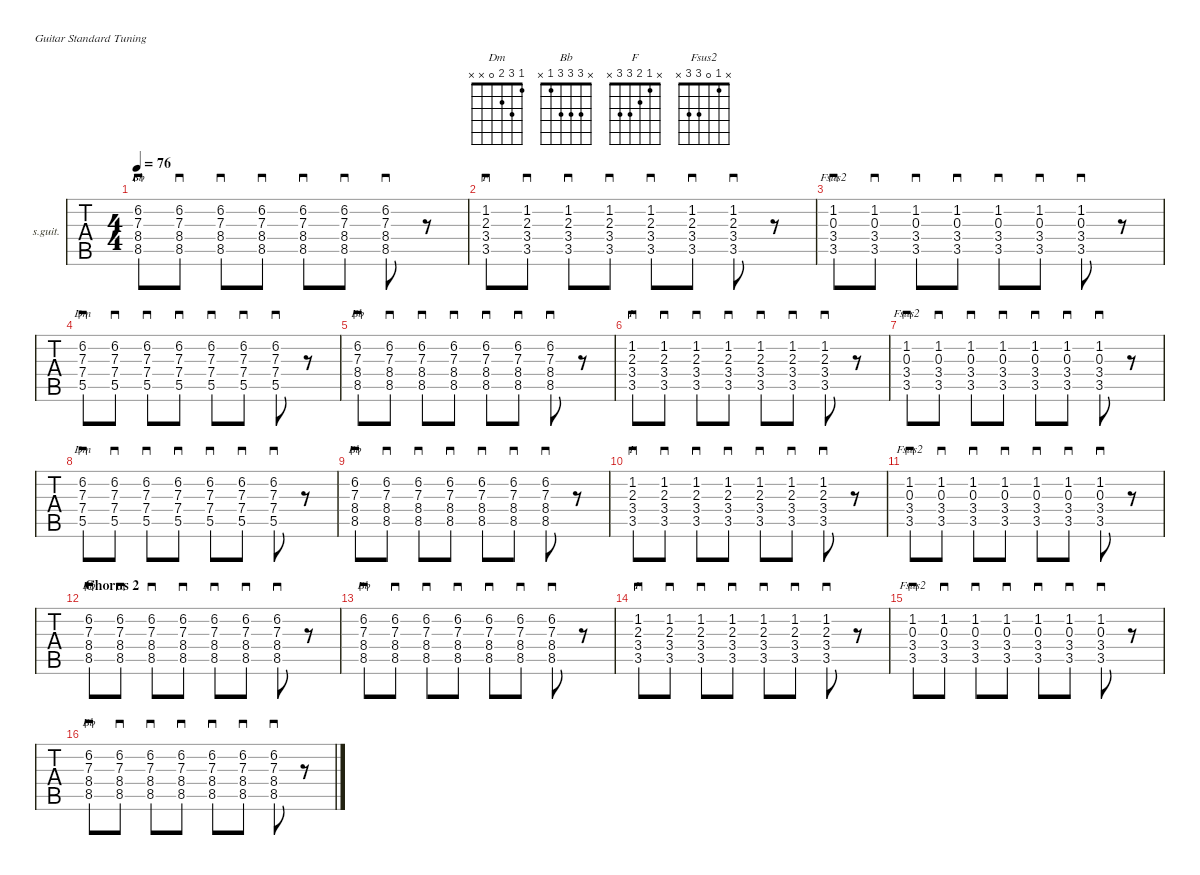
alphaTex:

\defaultSystemsLayout 4
\hideDynamics
\bracketExtendMode nobrackets
\firstSystemTrackNameOrientation horizontal
\track ("moveable chords 07 SLASH TEST" "s.guit.") {instrument acousticguitarsteel}
\staff {tabs}
\tuning (E4 B3 G3 D3 A2 E2)
\chord ("Dm" 1 3 2 0 x x) {showfingering false}
\chord ("Bb" x 3 3 3 1 x) {showfingering false}
\chord ("F" x 1 2 3 3 x) {showfingering false}
\chord ("Fsus2" x 1 0 3 3 x) {showfingering false}
\ts (4 4)
\tempo 76
\clef g2
\ks gminor
(8.5{lf 4 acc forcenatural} 8.4{lf 5 acc b} 7.3{lf 3 acc forcenatural} 6.2{lf 2 acc forcenatural}).8{sd ch "Bb" dy mf beam Down} (8.5{lf 4 acc forcenatural} 8.4{lf 5 acc b} 7.3{lf 3 acc forcenatural} 6.2{lf 2 acc forcenatural}).8{sd beam Down} (8.5{lf 4 acc forcenatural} 8.4{lf 5 acc b} 7.3{lf 3 acc forcenatural} 6.2{lf 2 acc forcenatural}).8{sd beam Down} (8.5{lf 4 acc forcenatural} 8.4{lf 5 acc b} 7.3{lf 3 acc forcenatural} 6.2{lf 2 acc forcenatural}).8{sd beam Down} (8.5{lf 4 acc forcenatural} 8.4{lf 5 acc b} 7.3{lf 3 acc forcenatural} 6.2{lf 2 acc forcenatural}).8{sd beam Down} (8.5{lf 4 acc forcenatural} 8.4{lf 5 acc b} 7.3{lf 3 acc forcenatural} 6.2{lf 2 acc forcenatural}).8{sd beam Down} (8.5{lf 4 acc forcenatural} 8.4{lf 5 acc b} 7.3{lf 3 acc forcenatural} 6.2{lf 2 acc forcenatural}).8{sd beam Down} r.8{beam Down} |
(3.5{acc forcenatural} 3.4{acc forcenatural} 2.3{acc forcenatural} 1.2{acc forcenatural}).8{sd ch "F" beam Up} (3.5{acc forcenatural} 3.4{acc forcenatural} 2.3{acc forcenatural} 1.2{acc forcenatural}).8{sd beam Up} (3.5{acc forcenatural} 3.4{acc forcenatural} 2.3{acc forcenatural} 1.2{acc forcenatural}).8{sd beam Up} (3.5{acc forcenatural} 3.4{acc forcenatural} 2.3{acc forcenatural} 1.2{acc forcenatural}).8{sd beam Up} (3.5{acc forcenatural} 3.4{acc forcenatural} 2.3{acc forcenatural} 1.2{acc forcenatural}).8{sd beam Up} (3.5{acc forcenatural} 3.4{acc forcenatural} 2.3{acc forcenatural} 1.2{acc forcenatural}).8{sd beam Up} (3.5{acc forcenatural} 3.4{acc forcenatural} 2.3{acc forcenatural} 1.2{acc forcenatural}).8{sd beam Up} r.8{beam Down} |
(3.5{lf 4 acc forcenatural} 3.4{lf 5 acc forcenatural} 0.3{acc forcenatural} 1.2{lf 2 acc forcenatural}).8{sd ch "Fsus2" beam Up} (3.5{lf 4 acc forcenatural} 3.4{lf 5 acc forcenatural} 0.3{acc forcenatural} 1.2{lf 2 acc forcenatural}).8{sd beam Up} (3.5{lf 4 acc forcenatural} 3.4{lf 5 acc forcenatural} 0.3{acc forcenatural} 1.2{lf 2 acc forcenatural}).8{sd beam Up} (3.5{lf 4 acc forcenatural} 3.4{lf 5 acc forcenatural} 0.3{acc forcenatural} 1.2{lf 2 acc forcenatural}).8{sd beam Up} (3.5{lf 4 acc forcenatural} 3.4{lf 5 acc forcenatural} 0.3{acc forcenatural} 1.2{lf 2 acc forcenatural}).8{sd beam Up} (3.5{lf 4 acc forcenatural} 3.4{lf 5 acc forcenatural} 0.3{acc forcenatural} 1.2{lf 2 acc forcenatural}).8{sd beam Up} (3.5{lf 4 acc forcenatural} 3.4{lf 5 acc forcenatural} 0.3{acc forcenatural} 1.2{lf 2 acc forcenatural}).8{sd beam Up} r.8{beam Down} |
(5.5{lf 2 acc forcenatural} 7.4{lf 4 acc forcenatural} 7.3{lf 5 acc forcenatural} 6.2{lf 3 acc forcenatural}).8{sd ch "Dm" beam Up} (5.5{lf 2 acc forcenatural} 7.4{lf 4 acc forcenatural} 7.3{lf 5 acc forcenatural} 6.2{lf 3 acc forcenatural}).8{sd beam Up} (5.5{lf 2 acc forcenatural} 7.4{lf 4 acc forcenatural} 7.3{lf 5 acc forcenatural} 6.2{lf 3 acc forcenatural}).8{sd beam Up} (5.5{lf 2 acc forcenatural} 7.4{lf 4 acc forcenatural} 7.3{lf 5 acc forcenatural} 6.2{lf 3 acc forcenatural}).8{sd beam Up} (5.5{lf 2 acc forcenatural} 7.4{lf 4 acc forcenatural} 7.3{lf 5 acc forcenatural} 6.2{lf 3 acc forcenatural}).8{sd beam Up} (5.5{lf 2 acc forcenatural} 7.4{lf 4 acc forcenatural} 7.3{lf 5 acc forcenatural} 6.2{lf 3 acc forcenatural}).8{sd beam Up} (5.5{lf 2 acc forcenatural} 7.4{lf 4 acc forcenatural} 7.3{lf 5 acc forcenatural} 6.2{lf 3 acc forcenatural}).8{sd beam Up} r.8{beam Down} |
(8.5{lf 4 acc forcenatural} 8.4{lf 5 acc b} 7.3{lf 3 acc forcenatural} 6.2{lf 2 acc forcenatural}).8{sd ch "Bb" beam Down} (8.5{lf 4 acc forcenatural} 8.4{lf 5 acc b} 7.3{lf 3 acc forcenatural} 6.2{lf 2 acc forcenatural}).8{sd beam Down} (8.5{lf 4 acc forcenatural} 8.4{lf 5 acc b} 7.3{lf 3 acc forcenatural} 6.2{lf 2 acc forcenatural}).8{sd beam Down} (8.5{lf 4 acc forcenatural} 8.4{lf 5 acc b} 7.3{lf 3 acc forcenatural} 6.2{lf 2 acc forcenatural}).8{sd beam Down} (8.5{lf 4 acc forcenatural} 8.4{lf 5 acc b} 7.3{lf 3 acc forcenatural} 6.2{lf 2 acc forcenatural}).8{sd beam Down} (8.5{lf 4 acc forcenatural} 8.4{lf 5 acc b} 7.3{lf 3 acc forcenatural} 6.2{lf 2 acc forcenatural}).8{sd beam Down} (8.5{lf 4 acc forcenatural} 8.4{lf 5 acc b} 7.3{lf 3 acc forcenatural} 6.2{lf 2 acc forcenatural}).8{sd beam Down} r.8{beam Down} |
(3.5{acc forcenatural} 3.4{acc forcenatural} 2.3{acc forcenatural} 1.2{acc forcenatural}).8{sd ch "F" beam Up} (3.5{acc forcenatural} 3.4{acc forcenatural} 2.3{acc forcenatural} 1.2{acc forcenatural}).8{sd beam Up} (3.5{acc forcenatural} 3.4{acc forcenatural} 2.3{acc forcenatural} 1.2{acc forcenatural}).8{sd beam Up} (3.5{acc forcenatural} 3.4{acc forcenatural} 2.3{acc forcenatural} 1.2{acc forcenatural}).8{sd beam Up} (3.5{acc forcenatural} 3.4{acc forcenatural} 2.3{acc forcenatural} 1.2{acc forcenatural}).8{sd beam Up} (3.5{acc forcenatural} 3.4{acc forcenatural} 2.3{acc forcenatural} 1.2{acc forcenatural}).8{sd beam Up} (3.5{acc forcenatural} 3.4{acc forcenatural} 2.3{acc forcenatural} 1.2{acc forcenatural}).8{sd beam Up} r.8{beam Down} |
(3.5{lf 4 acc forcenatural} 3.4{lf 5 acc forcenatural} 0.3{acc forcenatural} 1.2{lf 2 acc forcenatural}).8{sd ch "Fsus2" beam Up} (3.5{lf 4 acc forcenatural} 3.4{lf 5 acc forcenatural} 0.3{acc forcenatural} 1.2{lf 2 acc forcenatural}).8{sd beam Up} (3.5{lf 4 acc forcenatural} 3.4{lf 5 acc forcenatural} 0.3{acc forcenatural} 1.2{lf 2 acc forcenatural}).8{sd beam Up} (3.5{lf 4 acc forcenatural} 3.4{lf 5 acc forcenatural} 0.3{acc forcenatural} 1.2{lf 2 acc forcenatural}).8{sd beam Up} (3.5{lf 4 acc forcenatural} 3.4{lf 5 acc forcenatural} 0.3{acc forcenatural} 1.2{lf 2 acc forcenatural}).8{sd beam Up} (3.5{lf 4 acc forcenatural} 3.4{lf 5 acc forcenatural} 0.3{acc forcenatural} 1.2{lf 2 acc forcenatural}).8{sd beam Up} (3.5{lf 4 acc forcenatural} 3.4{lf 5 acc forcenatural} 0.3{acc forcenatural} 1.2{lf 2 acc forcenatural}).8{sd beam Up} r.8{beam Down} |
(5.5{lf 2 acc forcenatural} 7.4{lf 4 acc forcenatural} 7.3{lf 5 acc forcenatural} 6.2{lf 3 acc forcenatural}).8{sd ch "Dm" beam Up} (5.5{lf 2 acc forcenatural} 7.4{lf 4 acc forcenatural} 7.3{lf 5 acc forcenatural} 6.2{lf 3 acc forcenatural}).8{sd beam Up} (5.5{lf 2 acc forcenatural} 7.4{lf 4 acc forcenatural} 7.3{lf 5 acc forcenatural} 6.2{lf 3 acc forcenatural}).8{sd beam Up} (5.5{lf 2 acc forcenatural} 7.4{lf 4 acc forcenatural} 7.3{lf 5 acc forcenatural} 6.2{lf 3 acc forcenatural}).8{sd beam Up} (5.5{lf 2 acc forcenatural} 7.4{lf 4 acc forcenatural} 7.3{lf 5 acc forcenatural} 6.2{lf 3 acc forcenatural}).8{sd beam Up} (5.5{lf 2 acc forcenatural} 7.4{lf 4 acc forcenatural} 7.3{lf 5 acc forcenatural} 6.2{lf 3 acc forcenatural}).8{sd beam Up} (5.5{lf 2 acc forcenatural} 7.4{lf 4 acc forcenatural} 7.3{lf 5 acc forcenatural} 6.2{lf 3 acc forcenatural}).8{sd beam Up} r.8{beam Down} |
(8.5{lf 4 acc forcenatural} 8.4{lf 5 acc b} 7.3{lf 3 acc forcenatural} 6.2{lf 2 acc forcenatural}).8{sd ch "Bb" beam Down} (8.5{lf 4 acc forcenatural} 8.4{lf 5 acc b} 7.3{lf 3 acc forcenatural} 6.2{lf 2 acc forcenatural}).8{sd beam Down} (8.5{lf 4 acc forcenatural} 8.4{lf 5 acc b} 7.3{lf 3 acc forcenatural} 6.2{lf 2 acc forcenatural}).8{sd beam Down} (8.5{lf 4 acc forcenatural} 8.4{lf 5 acc b} 7.3{lf 3 acc forcenatural} 6.2{lf 2 acc forcenatural}).8{sd beam Down} (8.5{lf 4 acc forcenatural} 8.4{lf 5 acc b} 7.3{lf 3 acc forcenatural} 6.2{lf 2 acc forcenatural}).8{sd beam Down} (8.5{lf 4 acc forcenatural} 8.4{lf 5 acc b} 7.3{lf 3 acc forcenatural} 6.2{lf 2 acc forcenatural}).8{sd beam Down} (8.5{lf 4 acc forcenatural} 8.4{lf 5 acc b} 7.3{lf 3 acc forcenatural} 6.2{lf 2 acc forcenatural}).8{sd beam Down} r.8{beam Down} |
(3.5{acc forcenatural} 3.4{acc forcenatural} 2.3{acc forcenatural} 1.2{acc forcenatural}).8{sd ch "F" beam Up} (3.5{acc forcenatural} 3.4{acc forcenatural} 2.3{acc forcenatural} 1.2{acc forcenatural}).8{sd beam Up} (3.5{acc forcenatural} 3.4{acc forcenatural} 2.3{acc forcenatural} 1.2{acc forcenatural}).8{sd beam Up} (3.5{acc forcenatural} 3.4{acc forcenatural} 2.3{acc forcenatural} 1.2{acc forcenatural}).8{sd beam Up} (3.5{acc forcenatural} 3.4{acc forcenatural} 2.3{acc forcenatural} 1.2{acc forcenatural}).8{sd beam Up} (3.5{acc forcenatural} 3.4{acc forcenatural} 2.3{acc forcenatural} 1.2{acc forcenatural}).8{sd beam Up} (3.5{acc forcenatural} 3.4{acc forcenatural} 2.3{acc forcenatural} 1.2{acc forcenatural}).8{sd beam Up} r.8{beam Down} |
(3.5{lf 4 acc forcenatural} 3.4{lf 5 acc forcenatural} 0.3{acc forcenatural} 1.2{lf 2 acc forcenatural}).8{sd ch "Fsus2" beam Up} (3.5{lf 4 acc forcenatural} 3.4{lf 5 acc forcenatural} 0.3{acc forcenatural} 1.2{lf 2 acc forcenatural}).8{sd beam Up} (3.5{lf 4 acc forcenatural} 3.4{lf 5 acc forcenatural} 0.3{acc forcenatural} 1.2{lf 2 acc forcenatural}).8{sd beam Up} (3.5{lf 4 acc forcenatural} 3.4{lf 5 acc forcenatural} 0.3{acc forcenatural} 1.2{lf 2 acc forcenatural}).8{sd beam Up} (3.5{lf 4 acc forcenatural} 3.4{lf 5 acc forcenatural} 0.3{acc forcenatural} 1.2{lf 2 acc forcenatural}).8{sd beam Up} (3.5{lf 4 acc forcenatural} 3.4{lf 5 acc forcenatural} 0.3{acc forcenatural} 1.2{lf 2 acc forcenatural}).8{sd beam Up} (3.5{lf 4 acc forcenatural} 3.4{lf 5 acc forcenatural} 0.3{acc forcenatural} 1.2{lf 2 acc forcenatural}).8{sd beam Up} r.8{beam Down} |
\section ("" "Chorus 2")
(8.5{lf 4 acc forcenatural} 8.4{lf 5 acc b} 7.3{lf 3 acc forcenatural} 6.2{lf 2 acc forcenatural}).8{sd ch "Bb" beam Down} (8.5{lf 4 acc forcenatural} 8.4{lf 5 acc b} 7.3{lf 3 acc forcenatural} 6.2{lf 2 acc forcenatural}).8{sd beam Down} (8.5{lf 4 acc forcenatural} 8.4{lf 5 acc b} 7.3{lf 3 acc forcenatural} 6.2{lf 2 acc forcenatural}).8{sd beam Down} (8.5{lf 4 acc forcenatural} 8.4{lf 5 acc b} 7.3{lf 3 acc forcenatural} 6.2{lf 2 acc forcenatural}).8{sd beam Down} (8.5{lf 4 acc forcenatural} 8.4{lf 5 acc b} 7.3{lf 3 acc forcenatural} 6.2{lf 2 acc forcenatural}).8{sd beam Down} (8.5{lf 4 acc forcenatural} 8.4{lf 5 acc b} 7.3{lf 3 acc forcenatural} 6.2{lf 2 acc forcenatural}).8{sd beam Down} (8.5{lf 4 acc forcenatural} 8.4{lf 5 acc b} 7.3{lf 3 acc forcenatural} 6.2{lf 2 acc forcenatural}).8{sd beam Down} r.8{beam Down} |
(8.5{lf 4 acc forcenatural} 8.4{lf 5 acc b} 7.3{lf 3 acc forcenatural} 6.2{lf 2 acc forcenatural}).8{sd ch "Bb" beam Down} (8.5{lf 4 acc forcenatural} 8.4{lf 5 acc b} 7.3{lf 3 acc forcenatural} 6.2{lf 2 acc forcenatural}).8{sd beam Down} (8.5{lf 4 acc forcenatural} 8.4{lf 5 acc b} 7.3{lf 3 acc forcenatural} 6.2{lf 2 acc forcenatural}).8{sd beam Down} (8.5{lf 4 acc forcenatural} 8.4{lf 5 acc b} 7.3{lf 3 acc forcenatural} 6.2{lf 2 acc forcenatural}).8{sd beam Down} (8.5{lf 4 acc forcenatural} 8.4{lf 5 acc b} 7.3{lf 3 acc forcenatural} 6.2{lf 2 acc forcenatural}).8{sd beam Down} (8.5{lf 4 acc forcenatural} 8.4{lf 5 acc b} 7.3{lf 3 acc forcenatural} 6.2{lf 2 acc forcenatural}).8{sd beam Down} (8.5{lf 4 acc forcenatural} 8.4{lf 5 acc b} 7.3{lf 3 acc forcenatural} 6.2{lf 2 acc forcenatural}).8{sd beam Down} r.8{beam Down} |
(3.5{acc forcenatural} 3.4{acc forcenatural} 2.3{acc forcenatural} 1.2{acc forcenatural}).8{sd ch "F" beam Up} (3.5{acc forcenatural} 3.4{acc forcenatural} 2.3{acc forcenatural} 1.2{acc forcenatural}).8{sd beam Up} (3.5{acc forcenatural} 3.4{acc forcenatural} 2.3{acc forcenatural} 1.2{acc forcenatural}).8{sd beam Up} (3.5{acc forcenatural} 3.4{acc forcenatural} 2.3{acc forcenatural} 1.2{acc forcenatural}).8{sd beam Up} (3.5{acc forcenatural} 3.4{acc forcenatural} 2.3{acc forcenatural} 1.2{acc forcenatural}).8{sd beam Up} (3.5{acc forcenatural} 3.4{acc forcenatural} 2.3{acc forcenatural} 1.2{acc forcenatural}).8{sd beam Up} (3.5{acc forcenatural} 3.4{acc forcenatural} 2.3{acc forcenatural} 1.2{acc forcenatural}).8{sd beam Up} r.8{beam Down} |
(3.5{lf 4 acc forcenatural} 3.4{lf 5 acc forcenatural} 0.3{acc forcenatural} 1.2{lf 2 acc forcenatural}).8{sd ch "Fsus2" beam Up} (3.5{lf 4 acc forcenatural} 3.4{lf 5 acc forcenatural} 0.3{acc forcenatural} 1.2{lf 2 acc forcenatural}).8{sd beam Up} (3.5{lf 4 acc forcenatural} 3.4{lf 5 acc forcenatural} 0.3{acc forcenatural} 1.2{lf 2 acc forcenatural}).8{sd beam Up} (3.5{lf 4 acc forcenatural} 3.4{lf 5 acc forcenatural} 0.3{acc forcenatural} 1.2{lf 2 acc forcenatural}).8{sd beam Up} (3.5{lf 4 acc forcenatural} 3.4{lf 5 acc forcenatural} 0.3{acc forcenatural} 1.2{lf 2 acc forcenatural}).8{sd beam Up} (3.5{lf 4 acc forcenatural} 3.4{lf 5 acc forcenatural} 0.3{acc forcenatural} 1.2{lf 2 acc forcenatural}).8{sd beam Up} (3.5{lf 4 acc forcenatural} 3.4{lf 5 acc forcenatural} 0.3{acc forcenatural} 1.2{lf 2 acc forcenatural}).8{sd beam Up} r.8{beam Down} |
(8.5{lf 4 acc forcenatural} 8.4{lf 5 acc b} 7.3{lf 3 acc forcenatural} 6.2{lf 2 acc forcenatural}).8{sd ch "Bb" beam Down} (8.5{lf 4 acc forcenatural} 8.4{lf 5 acc b} 7.3{lf 3 acc forcenatural} 6.2{lf 2 acc forcenatural}).8{sd beam Down} (8.5{lf 4 acc forcenatural} 8.4{lf 5 acc b} 7.3{lf 3 acc forcenatural} 6.2{lf 2 acc forcenatural}).8{sd beam Down} (8.5{lf 4 acc forcenatural} 8.4{lf 5 acc b} 7.3{lf 3 acc forcenatural} 6.2{lf 2 acc forcenatural}).8{sd beam Down} (8.5{lf 4 acc forcenatural} 8.4{lf 5 acc b} 7.3{lf 3 acc forcenatural} 6.2{lf 2 acc forcenatural}).8{sd beam Down} (8.5{lf 4 acc forcenatural} 8.4{lf 5 acc b} 7.3{lf 3 acc forcenatural} 6.2{lf 2 acc forcenatural}).8{sd beam Down} (8.5{lf 4 acc forcenatural} 8.4{lf 5 acc b} 7.3{lf 3 acc forcenatural} 6.2{lf 2 acc forcenatural}).8{sd beam Down} r.8{beam Down}
